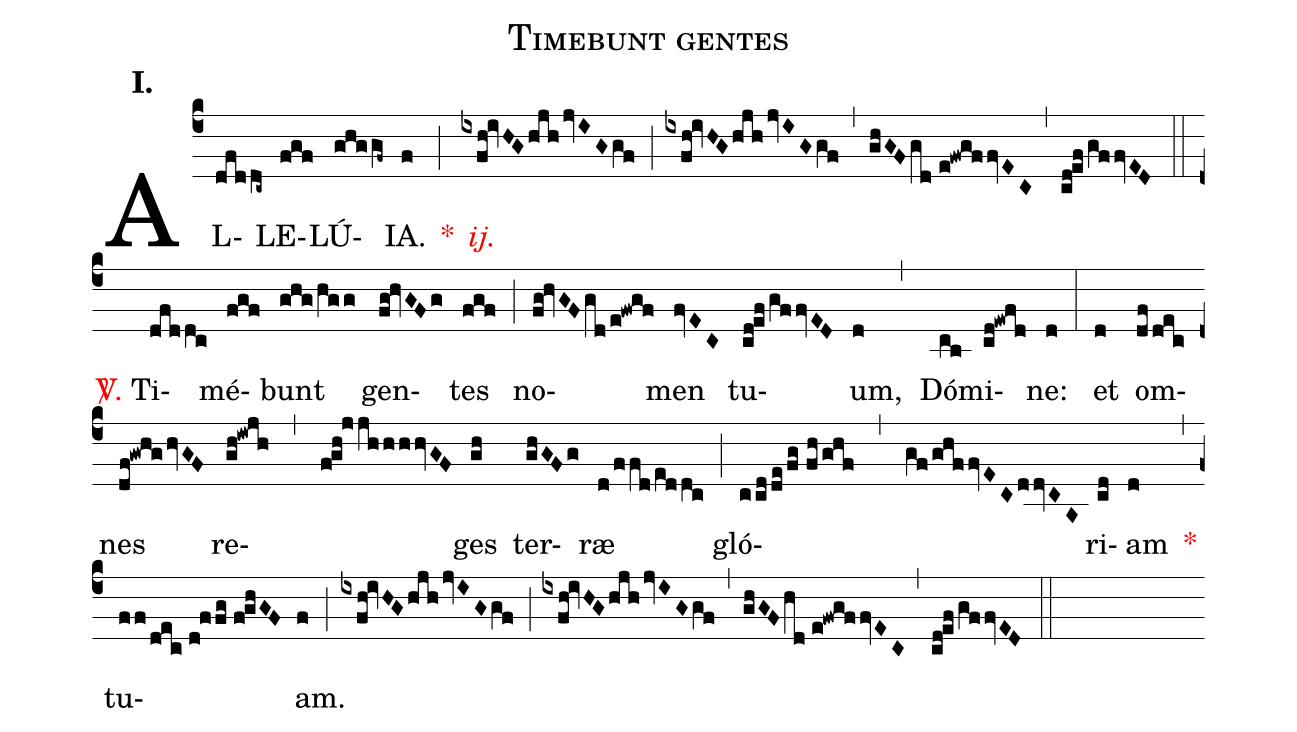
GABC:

name:Timebunt gentes;
mode:I.;
office-part:Alleluia;
%%
(c4) AL(dfddc~)LE(fgf)LÚ(ghggf~)IA.(f) <v>\red{*}</v>(;) <v>\redit{ij.}</v>(ixfh!ivHG/hjh/jvIGgf) (;) (ixfh!ivHG/hjh/jvIGgf) (,) (ghGF/gd//e!fwgffvEC) (,) (cd!ef/gffvED) (::) <v>\red{\Vbar.}</v> Ti(dfddc)mé(fgf)bunt(ghg/hgg) gen(fg!hvGFg)tes(fgf) (;) no(fg!hvGF/gd/e!fwgf)men(fvEC) tu(cd!ef/gffvED)um,(d) (,) Dó(cb)mi(cd!ewfd)ne:(d) (:) et(d) om(df/dec)nes(df!gwhg/hvGF) re(gh!iwjh,f!gh!jjhhhhvGF)ges(gh) ter(ghGFg)ræ(d/ffd/eddc) (;) gló(ccdde/fg//fh/ghf,gf/ghffvECddvCA)ri(cd)am(d) <v>\red{*}</v>(,) tu(ff/dec//d!ffg//f!ghGF)am.(f) (;) (ixfh!ivHG/hjh/jvIG/gf) (;) (ixfh!ivHG/hjh/jvIG/gf) (,) (ghGF/hd//e!fwgffvEC) (,) (cd!ef/gffvED) (::)
